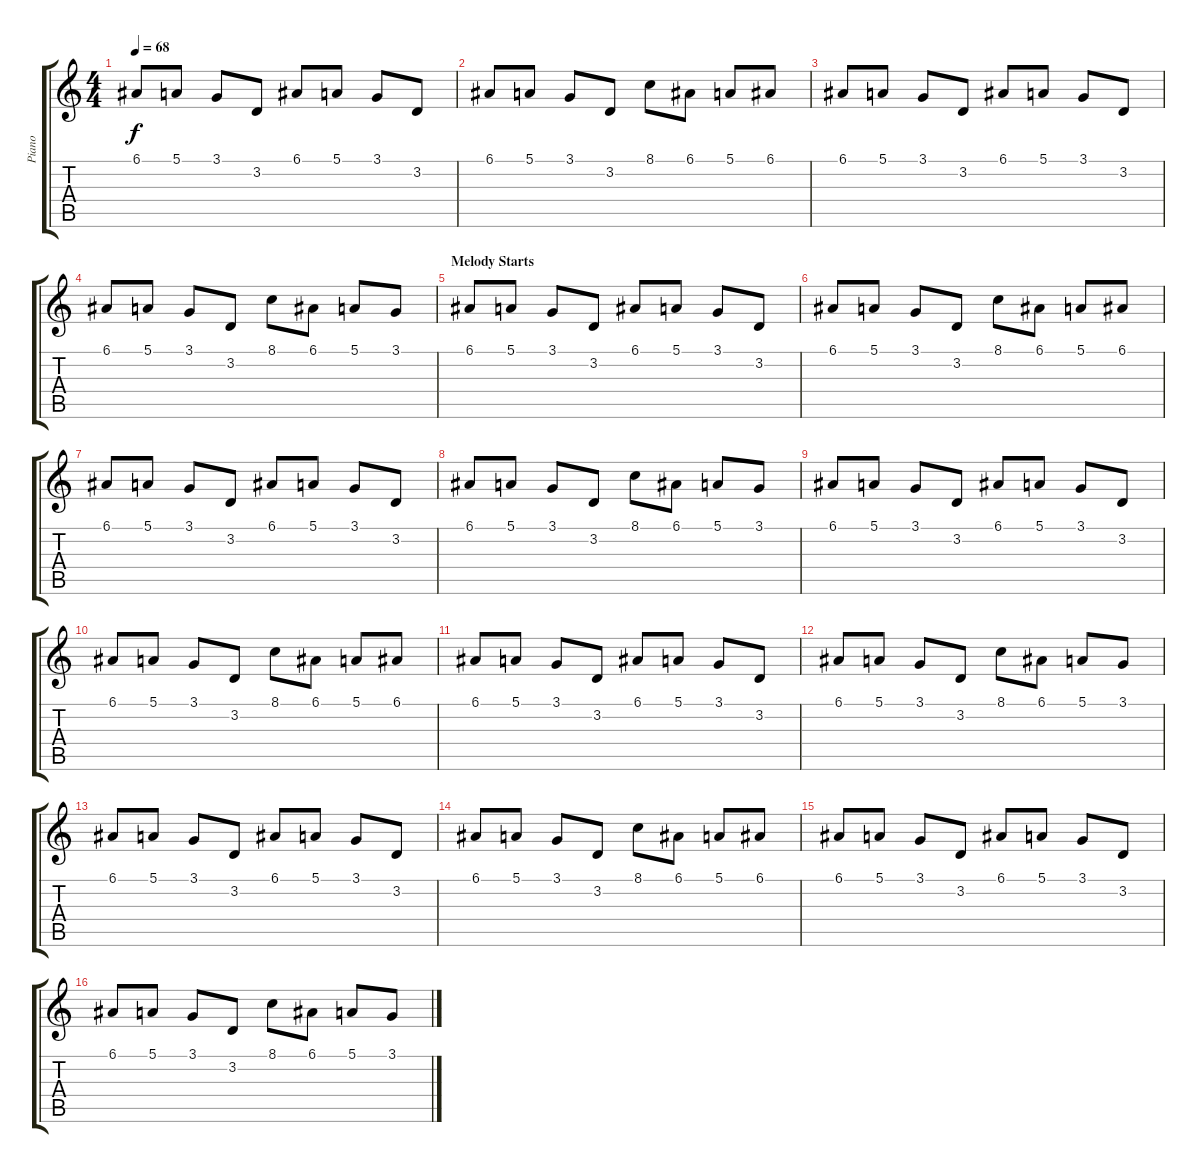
\track ("Piano" "Piano") {instrument electricpiano2}
\staff {score tabs}
\tuning (E4 B3 G3 D3 A2 E2) {hide}
\ts (4 4)
\tempo 68
\clef g2
\ks c
6.1.8{dy f} 5.1.8 3.1.8 3.2.8 6.1.8 5.1.8 3.1.8 3.2.8 |
6.1.8 5.1.8 3.1.8 3.2.8 8.1.8 6.1.8 5.1.8 6.1.8 |
6.1.8 5.1.8 3.1.8 3.2.8 6.1.8 5.1.8 3.1.8 3.2.8 |
6.1.8 5.1.8 3.1.8 3.2.8 8.1.8 6.1.8 5.1.8 3.1.8 |
\section ("" "Melody Starts")
6.1.8 5.1.8 3.1.8 3.2.8 6.1.8 5.1.8 3.1.8 3.2.8 |
6.1.8 5.1.8 3.1.8 3.2.8 8.1.8 6.1.8 5.1.8 6.1.8 |
6.1.8 5.1.8 3.1.8 3.2.8 6.1.8 5.1.8 3.1.8 3.2.8 |
6.1.8 5.1.8 3.1.8 3.2.8 8.1.8 6.1.8 5.1.8 3.1.8 |
6.1.8 5.1.8 3.1.8 3.2.8 6.1.8 5.1.8 3.1.8 3.2.8 |
6.1.8 5.1.8 3.1.8 3.2.8 8.1.8 6.1.8 5.1.8 6.1.8 |
6.1.8 5.1.8 3.1.8 3.2.8 6.1.8 5.1.8 3.1.8 3.2.8 |
6.1.8 5.1.8 3.1.8 3.2.8 8.1.8 6.1.8 5.1.8 3.1.8 |
6.1.8 5.1.8 3.1.8 3.2.8 6.1.8 5.1.8 3.1.8 3.2.8 |
6.1.8 5.1.8 3.1.8 3.2.8 8.1.8 6.1.8 5.1.8 6.1.8 |
6.1.8 5.1.8 3.1.8 3.2.8 6.1.8 5.1.8 3.1.8 3.2.8 |
6.1.8 5.1.8 3.1.8 3.2.8 8.1.8 6.1.8 5.1.8 3.1.8
